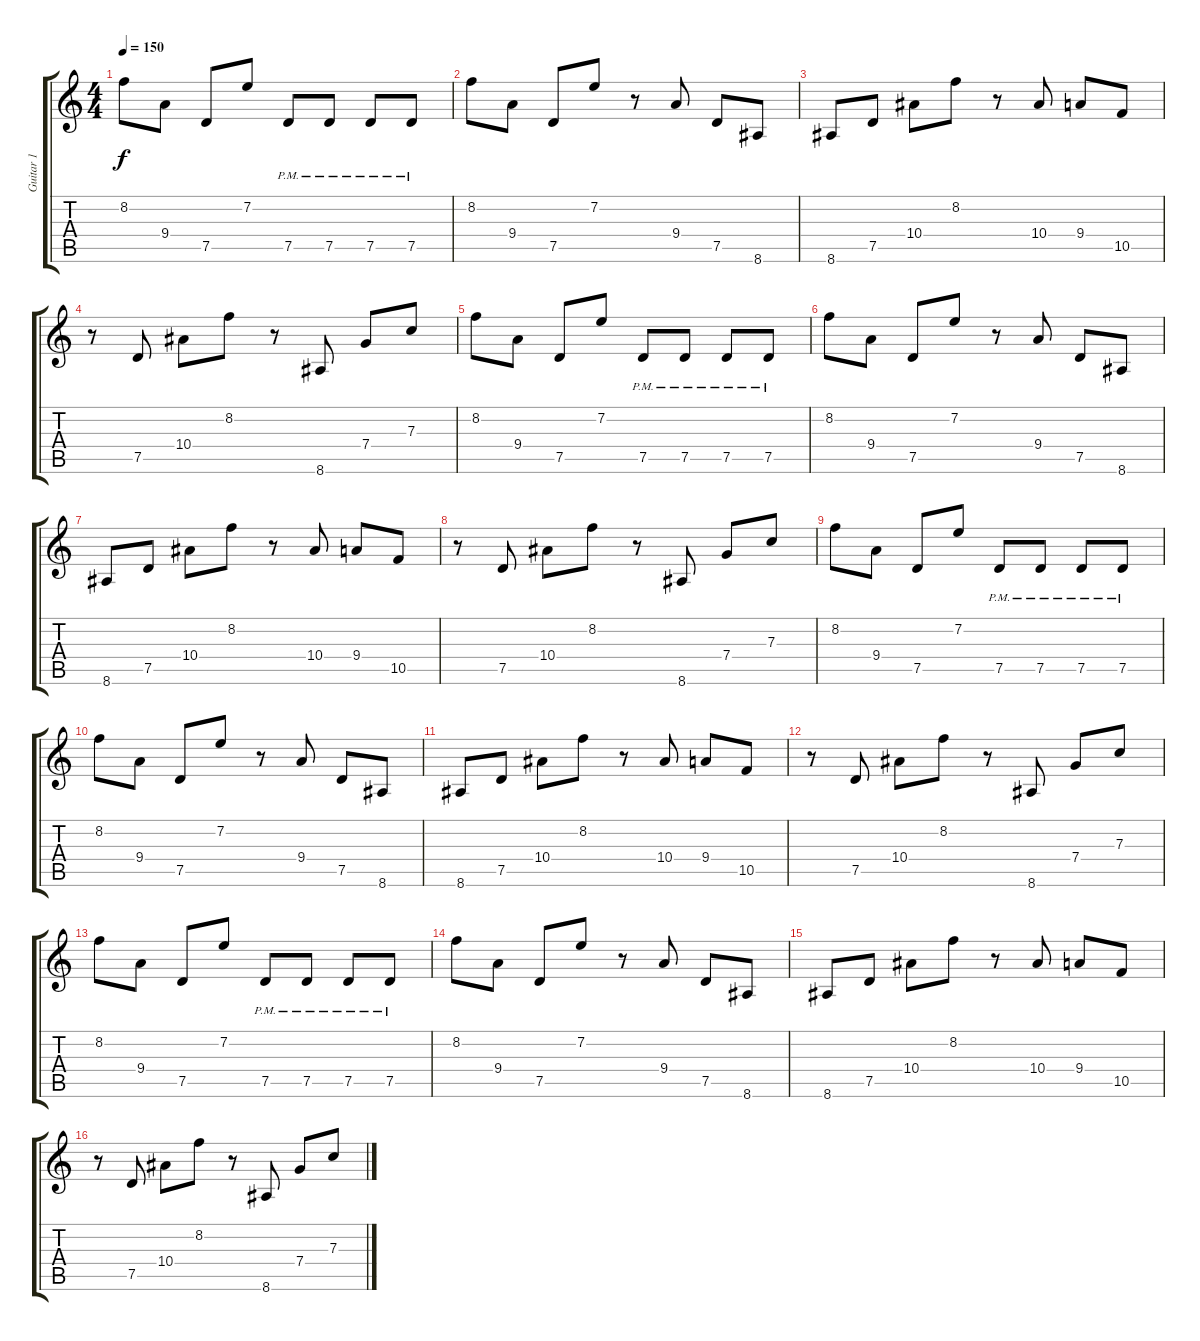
\track ("Guitar 1" "Guitar 1") {instrument distortionguitar}
\staff {score tabs}
\tuning (D4 A3 F3 C3 G2 D2) {hide}
\ts (4 4)
\tempo 150
\clef g2
\ks c
8.2.8{dy f} 9.4.8 7.5.8 7.2.8 7.5{pm}.8 7.5{pm}.8 7.5{pm}.8 7.5{pm}.8 |
8.2.8 9.4.8 7.5.8 7.2.8 r.8 9.4.8 7.5.8 8.6.8 |
8.6.8 7.5.8 10.4.8 8.2.8 r.8 10.4.8 9.4.8 10.5.8 |
r.8 7.5.8 10.4.8 8.2.8 r.8 8.6.8 7.4.8 7.3.8 |
8.2.8 9.4.8 7.5.8 7.2.8 7.5{pm}.8 7.5{pm}.8 7.5{pm}.8 7.5{pm}.8 |
8.2.8 9.4.8 7.5.8 7.2.8 r.8 9.4.8 7.5.8 8.6.8 |
8.6.8 7.5.8 10.4.8 8.2.8 r.8 10.4.8 9.4.8 10.5.8 |
r.8 7.5.8 10.4.8 8.2.8 r.8 8.6.8 7.4.8 7.3.8 |
8.2.8 9.4.8 7.5.8 7.2.8 7.5{pm}.8 7.5{pm}.8 7.5{pm}.8 7.5{pm}.8 |
8.2.8 9.4.8 7.5.8 7.2.8 r.8 9.4.8 7.5.8 8.6.8 |
8.6.8 7.5.8 10.4.8 8.2.8 r.8 10.4.8 9.4.8 10.5.8 |
r.8 7.5.8 10.4.8 8.2.8 r.8 8.6.8 7.4.8 7.3.8 |
8.2.8 9.4.8 7.5.8 7.2.8 7.5{pm}.8 7.5{pm}.8 7.5{pm}.8 7.5{pm}.8 |
8.2.8 9.4.8 7.5.8 7.2.8 r.8 9.4.8 7.5.8 8.6.8 |
8.6.8 7.5.8 10.4.8 8.2.8 r.8 10.4.8 9.4.8 10.5.8 |
r.8 7.5.8 10.4.8 8.2.8 r.8 8.6.8 7.4.8 7.3.8
